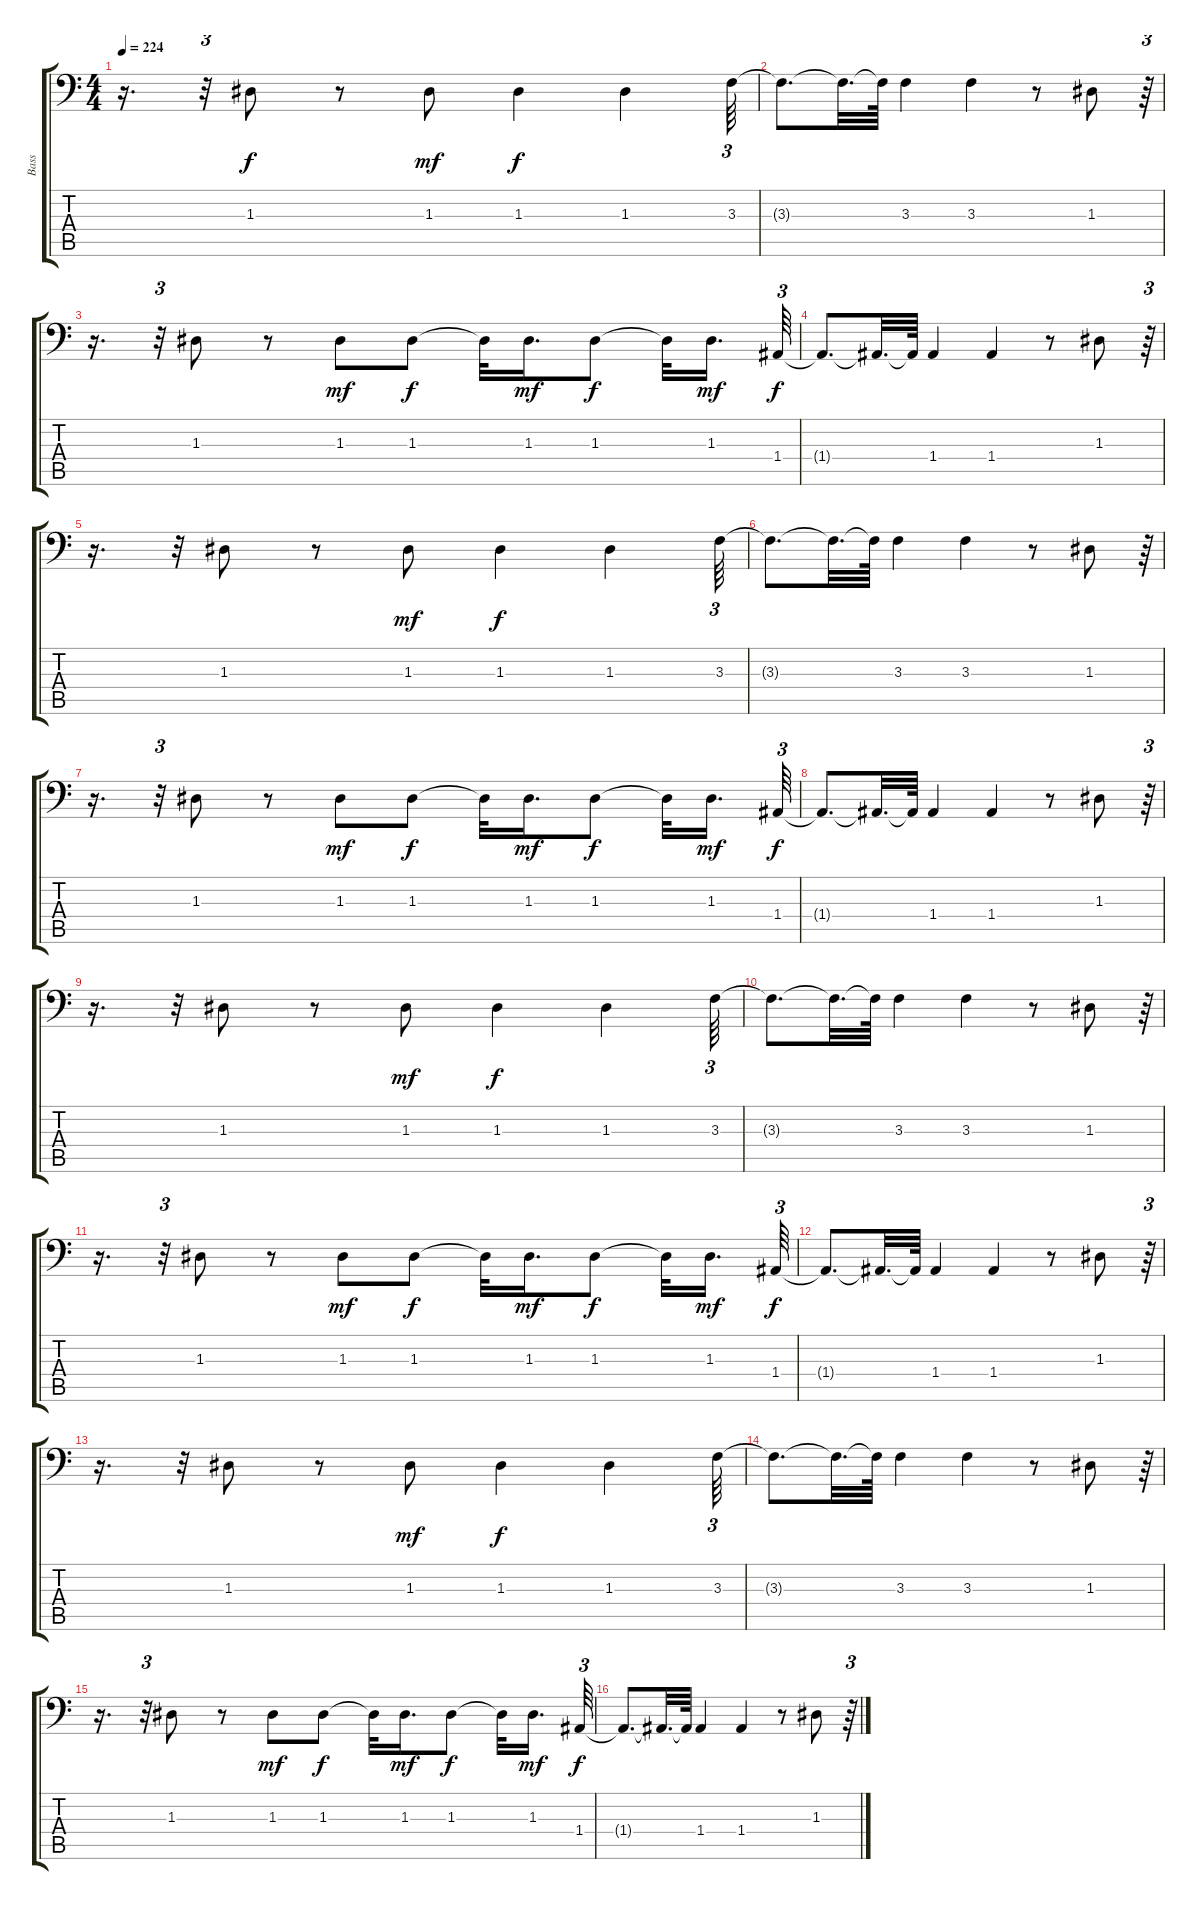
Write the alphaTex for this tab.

\track ("Bass" "Bass") {instrument electricbassfinger}
\staff {score tabs}
\tuning (C3 G2 D2 A1 E1 B0) {hide}
\ts (4 4)
\tempo 224
\clef f4
\ks c
r.16{d dy f} r.32{tu (3 2)} 1.3.8 r.8 1.3.8{dy mf} 1.3.4{dy f} 1.3.4 3.3.64{tu (3 2)} |
3.3{t}.8{d} 3.3{t}.32{d} 3.3{t}.64 3.3.4 3.3.4 r.8 1.3.8 r.64{tu (3 2)} |
r.16{d} r.32{tu (3 2)} 1.3.8 r.8 1.3.8{dy mf} 1.3.8{dy f} 1.3{t}.32 1.3.16{d dy mf} 1.3.8{dy f} 1.3{t}.32 1.3.16{d dy mf beam splitsecondary} 1.4.64{tu (3 2) dy f} |
1.4{t}.8{d} 1.4{t}.32{d} 1.4{t}.64 1.4.4 1.4.4 r.8 1.3.8 r.64{tu (3 2)} |
r.16{d} r.32{tu (3 2)} 1.3.8 r.8 1.3.8{dy mf} 1.3.4{dy f} 1.3.4 3.3.64{tu (3 2)} |
3.3{t}.8{d} 3.3{t}.32{d} 3.3{t}.64 3.3.4 3.3.4 r.8 1.3.8 r.64{tu (3 2)} |
r.16{d} r.32{tu (3 2)} 1.3.8 r.8 1.3.8{dy mf} 1.3.8{dy f} 1.3{t}.32 1.3.16{d dy mf} 1.3.8{dy f} 1.3{t}.32 1.3.16{d dy mf beam splitsecondary} 1.4.64{tu (3 2) dy f} |
1.4{t}.8{d} 1.4{t}.32{d} 1.4{t}.64 1.4.4 1.4.4 r.8 1.3.8 r.64{tu (3 2)} |
r.16{d} r.32{tu (3 2)} 1.3.8 r.8 1.3.8{dy mf} 1.3.4{dy f} 1.3.4 3.3.64{tu (3 2)} |
3.3{t}.8{d} 3.3{t}.32{d} 3.3{t}.64 3.3.4 3.3.4 r.8 1.3.8 r.64{tu (3 2)} |
r.16{d} r.32{tu (3 2)} 1.3.8 r.8 1.3.8{dy mf} 1.3.8{dy f} 1.3{t}.32 1.3.16{d dy mf} 1.3.8{dy f} 1.3{t}.32 1.3.16{d dy mf beam splitsecondary} 1.4.64{tu (3 2) dy f} |
1.4{t}.8{d} 1.4{t}.32{d} 1.4{t}.64 1.4.4 1.4.4 r.8 1.3.8 r.64{tu (3 2)} |
r.16{d} r.32{tu (3 2)} 1.3.8 r.8 1.3.8{dy mf} 1.3.4{dy f} 1.3.4 3.3.64{tu (3 2)} |
3.3{t}.8{d} 3.3{t}.32{d} 3.3{t}.64 3.3.4 3.3.4 r.8 1.3.8 r.64{tu (3 2)} |
r.16{d} r.32{tu (3 2)} 1.3.8 r.8 1.3.8{dy mf} 1.3.8{dy f} 1.3{t}.32 1.3.16{d dy mf} 1.3.8{dy f} 1.3{t}.32 1.3.16{d dy mf beam splitsecondary} 1.4.64{tu (3 2) dy f} |
1.4{t}.8{d} 1.4{t}.32{d} 1.4{t}.64 1.4.4 1.4.4 r.8 1.3.8 r.64{tu (3 2)}
